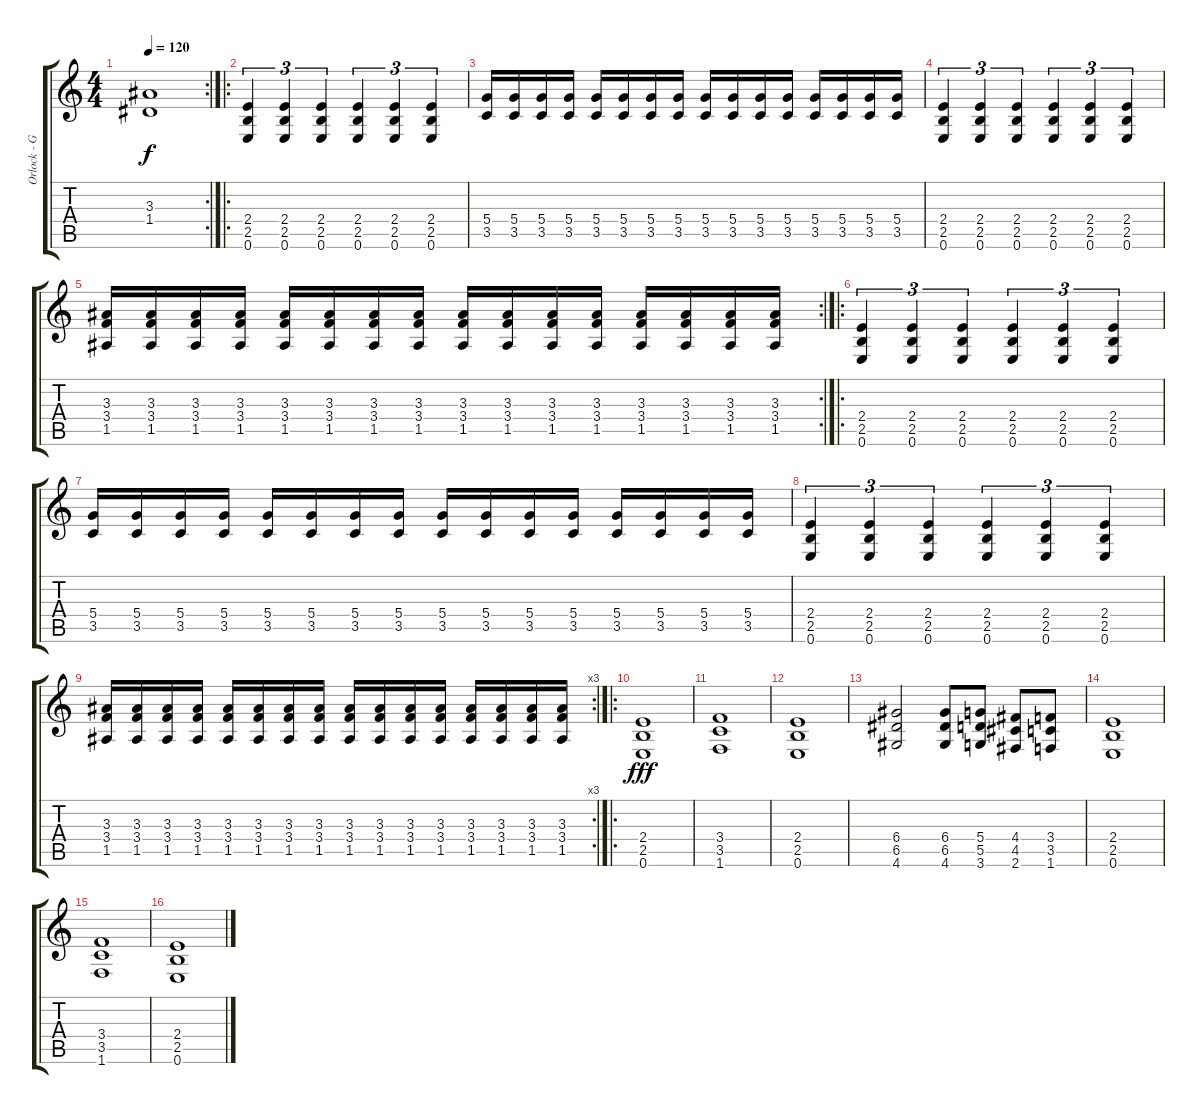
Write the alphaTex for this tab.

\track ("Orlock - Guitar - (Six String)" "Orlock - G") {instrument distortionguitar}
\staff {score tabs}
\tuning (E4 B3 G3 D3 A2 E2) {hide}
\rc 2
\ts (4 4)
\tempo 120
\clef g2
\ks c
(3.3 1.4).1{dy f} |
\ro
(2.4 2.5 0.6).4{tu (3 2)} (2.4 2.5 0.6).4{tu (3 2)} (2.4 2.5 0.6).4{tu (3 2)} (2.4 2.5 0.6).4{tu (3 2)} (2.4 2.5 0.6).4{tu (3 2)} (2.4 2.5 0.6).4{tu (3 2)} |
(5.4 3.5).16 (5.4 3.5).16 (5.4 3.5).16 (5.4 3.5).16 (5.4 3.5).16 (5.4 3.5).16 (5.4 3.5).16 (5.4 3.5).16 (5.4 3.5).16 (5.4 3.5).16 (5.4 3.5).16 (5.4 3.5).16 (5.4 3.5).16 (5.4 3.5).16 (5.4 3.5).16 (5.4 3.5).16 |
(2.4 2.5 0.6).4{tu (3 2)} (2.4 2.5 0.6).4{tu (3 2)} (2.4 2.5 0.6).4{tu (3 2)} (2.4 2.5 0.6).4{tu (3 2)} (2.4 2.5 0.6).4{tu (3 2)} (2.4 2.5 0.6).4{tu (3 2)} |
\rc 2
(3.3 3.4 1.5).16 (3.3 3.4 1.5).16 (3.3 3.4 1.5).16 (3.3 3.4 1.5).16 (3.3 3.4 1.5).16 (3.3 3.4 1.5).16 (3.3 3.4 1.5).16 (3.3 3.4 1.5).16 (3.3 3.4 1.5).16 (3.3 3.4 1.5).16 (3.3 3.4 1.5).16 (3.3 3.4 1.5).16 (3.3 3.4 1.5).16 (3.3 3.4 1.5).16 (3.3 3.4 1.5).16 (3.3 3.4 1.5).16 |
\ro
(2.4 2.5 0.6).4{tu (3 2)} (2.4 2.5 0.6).4{tu (3 2)} (2.4 2.5 0.6).4{tu (3 2)} (2.4 2.5 0.6).4{tu (3 2)} (2.4 2.5 0.6).4{tu (3 2)} (2.4 2.5 0.6).4{tu (3 2)} |
(5.4 3.5).16 (5.4 3.5).16 (5.4 3.5).16 (5.4 3.5).16 (5.4 3.5).16 (5.4 3.5).16 (5.4 3.5).16 (5.4 3.5).16 (5.4 3.5).16 (5.4 3.5).16 (5.4 3.5).16 (5.4 3.5).16 (5.4 3.5).16 (5.4 3.5).16 (5.4 3.5).16 (5.4 3.5).16 |
(2.4 2.5 0.6).4{tu (3 2)} (2.4 2.5 0.6).4{tu (3 2)} (2.4 2.5 0.6).4{tu (3 2)} (2.4 2.5 0.6).4{tu (3 2)} (2.4 2.5 0.6).4{tu (3 2)} (2.4 2.5 0.6).4{tu (3 2)} |
\rc 3
(3.3 3.4 1.5).16 (3.3 3.4 1.5).16 (3.3 3.4 1.5).16 (3.3 3.4 1.5).16 (3.3 3.4 1.5).16 (3.3 3.4 1.5).16 (3.3 3.4 1.5).16 (3.3 3.4 1.5).16 (3.3 3.4 1.5).16 (3.3 3.4 1.5).16 (3.3 3.4 1.5).16 (3.3 3.4 1.5).16 (3.3 3.4 1.5).16 (3.3 3.4 1.5).16 (3.3 3.4 1.5).16 (3.3 3.4 1.5).16 |
\ro
(2.4 2.5 0.6).1{dy fff} |
(3.4 3.5 1.6).1 |
(2.4 2.5 0.6).1 |
(6.4 6.5 4.6).2 (6.4 6.5 4.6).8 (5.4 5.5 3.6).8 (4.4 4.5 2.6).8 (3.4 3.5 1.6).8 |
(2.4 2.5 0.6).1 |
(3.4 3.5 1.6).1 |
(2.4 2.5 0.6).1
